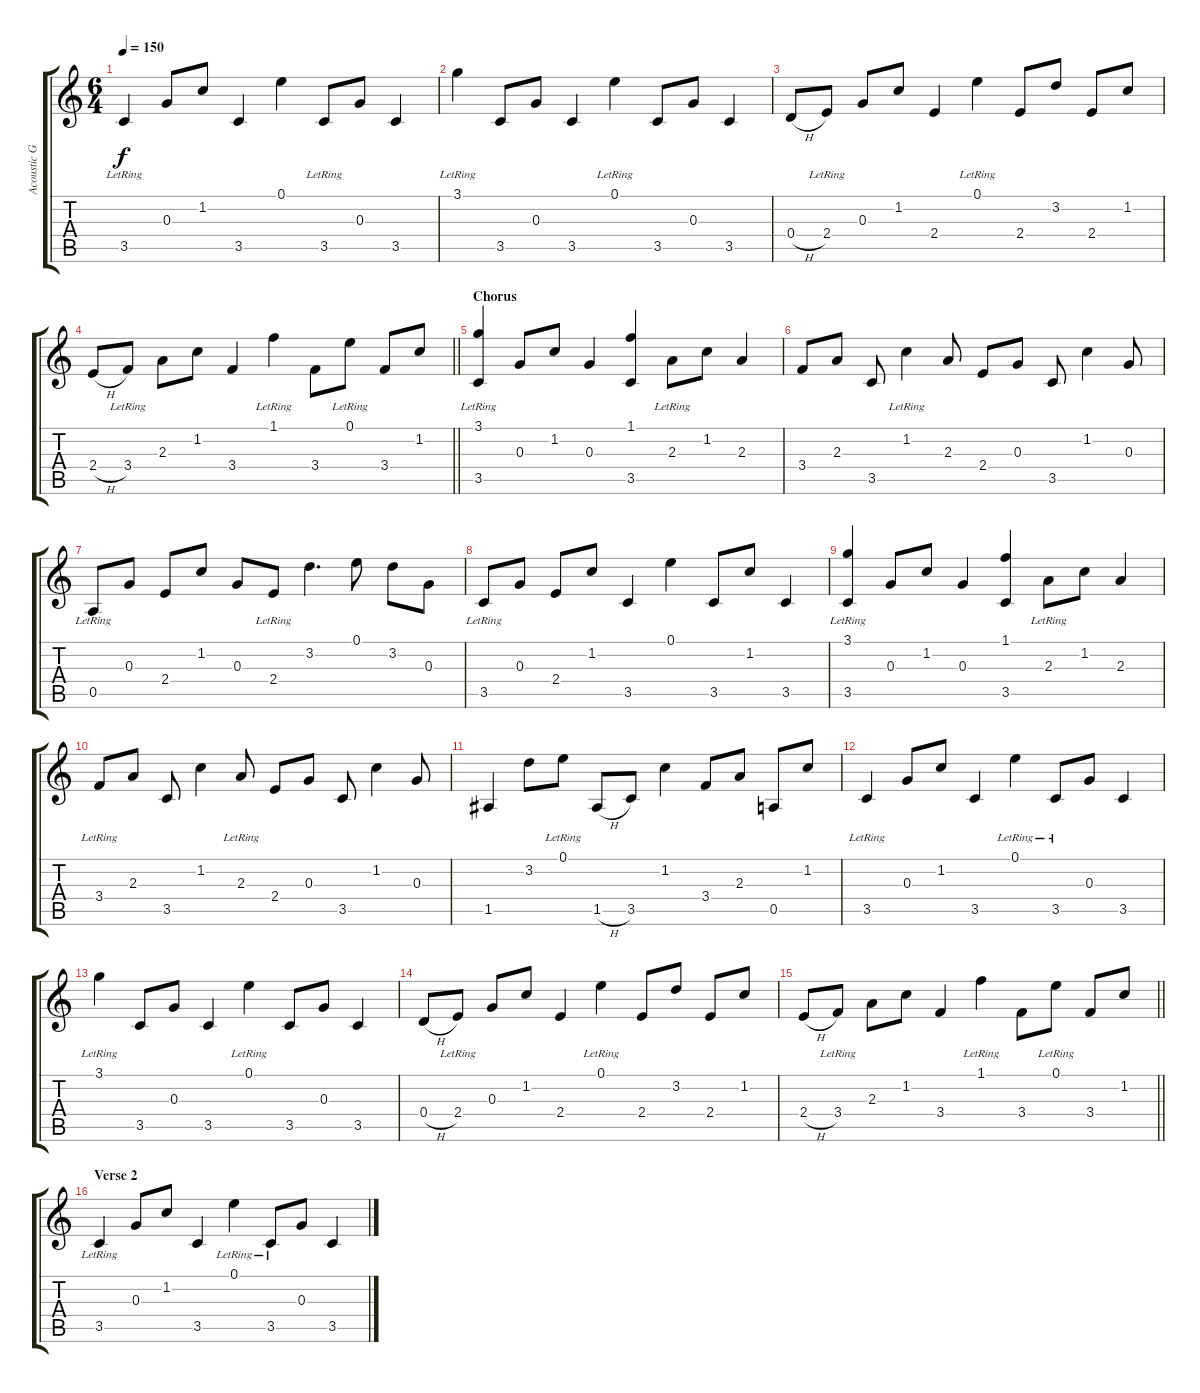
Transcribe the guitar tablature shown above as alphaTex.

\track ("Acoustic Guitar" "Acoustic G") {instrument acousticguitarsteel}
\staff {score tabs}
\tuning (E4 B3 G3 D3 A2 E2) {hide}
\ts (6 4)
\tempo 150
\clef g2
\ks c
3.5{lr}.4{dy f} 0.3.8 1.2.8 3.5.4 0.1.4 3.5{lr}.8 0.3.8 3.5.4 |
3.1{lr}.4 3.5.8 0.3.8 3.5.4 0.1{lr}.4 3.5.8 0.3.8 3.5.4 |
0.4{h}.8 2.4{lr}.8 0.3.8 1.2.8 2.4.4 0.1{lr}.4 2.4.8 3.2.8 2.4.8 1.2.8 |
\barLineRight lightlight
2.4{h}.8 3.4{lr}.8 2.3.8 1.2.8 3.4.4 1.1{lr}.4 3.4.8 0.1{lr}.8 3.4.8 1.2.8 |
\section ("" "Chorus")
(3.1 3.5{lr}).4 0.3.8 1.2.8 0.3.4 (1.1 3.5).4 2.3{lr}.8 1.2.8 2.3.4 |
3.4.8 2.3.8 3.5.8 1.2{lr}.4 2.3.8 2.4.8 0.3.8 3.5.8 1.2.4 0.3.8 |
0.5{lr}.8 0.3.8 2.4.8 1.2.8 0.3.8 2.4{lr}.8 3.2.4{d} 0.1.8 3.2.8 0.3.8 |
3.5{lr}.8 0.3.8 2.4.8 1.2.8 3.5.4 0.1.4 3.5.8 1.2.8 3.5.4 |
(3.1 3.5{lr}).4 0.3.8 1.2.8 0.3.4 (1.1 3.5).4 2.3{lr}.8 1.2.8 2.3.4 |
3.4{lr}.8 2.3.8 3.5.8 1.2.4 2.3{lr}.8 2.4.8 0.3.8 3.5.8 1.2.4 0.3.8 |
1.5.4 3.2.8 0.1{lr}.8 1.5{h}.8 3.5.8 1.2.4 3.4.8 2.3.8 0.5.8 1.2.8 |
3.5{lr}.4 0.3.8 1.2.8 3.5.4 0.1{lr}.4 3.5{lr}.8 0.3.8 3.5.4 |
3.1{lr}.4 3.5.8 0.3.8 3.5.4 0.1{lr}.4 3.5.8 0.3.8 3.5.4 |
0.4{h}.8 2.4{lr}.8 0.3.8 1.2.8 2.4.4 0.1{lr}.4 2.4.8 3.2.8 2.4.8 1.2.8 |
\barLineRight lightlight
2.4{h}.8 3.4{lr}.8 2.3.8 1.2.8 3.4.4 1.1{lr}.4 3.4.8 0.1{lr}.8 3.4.8 1.2.8 |
\section ("" "Verse 2")
3.5{lr}.4 0.3.8 1.2.8 3.5.4 0.1{lr}.4 3.5{lr}.8 0.3.8 3.5.4
